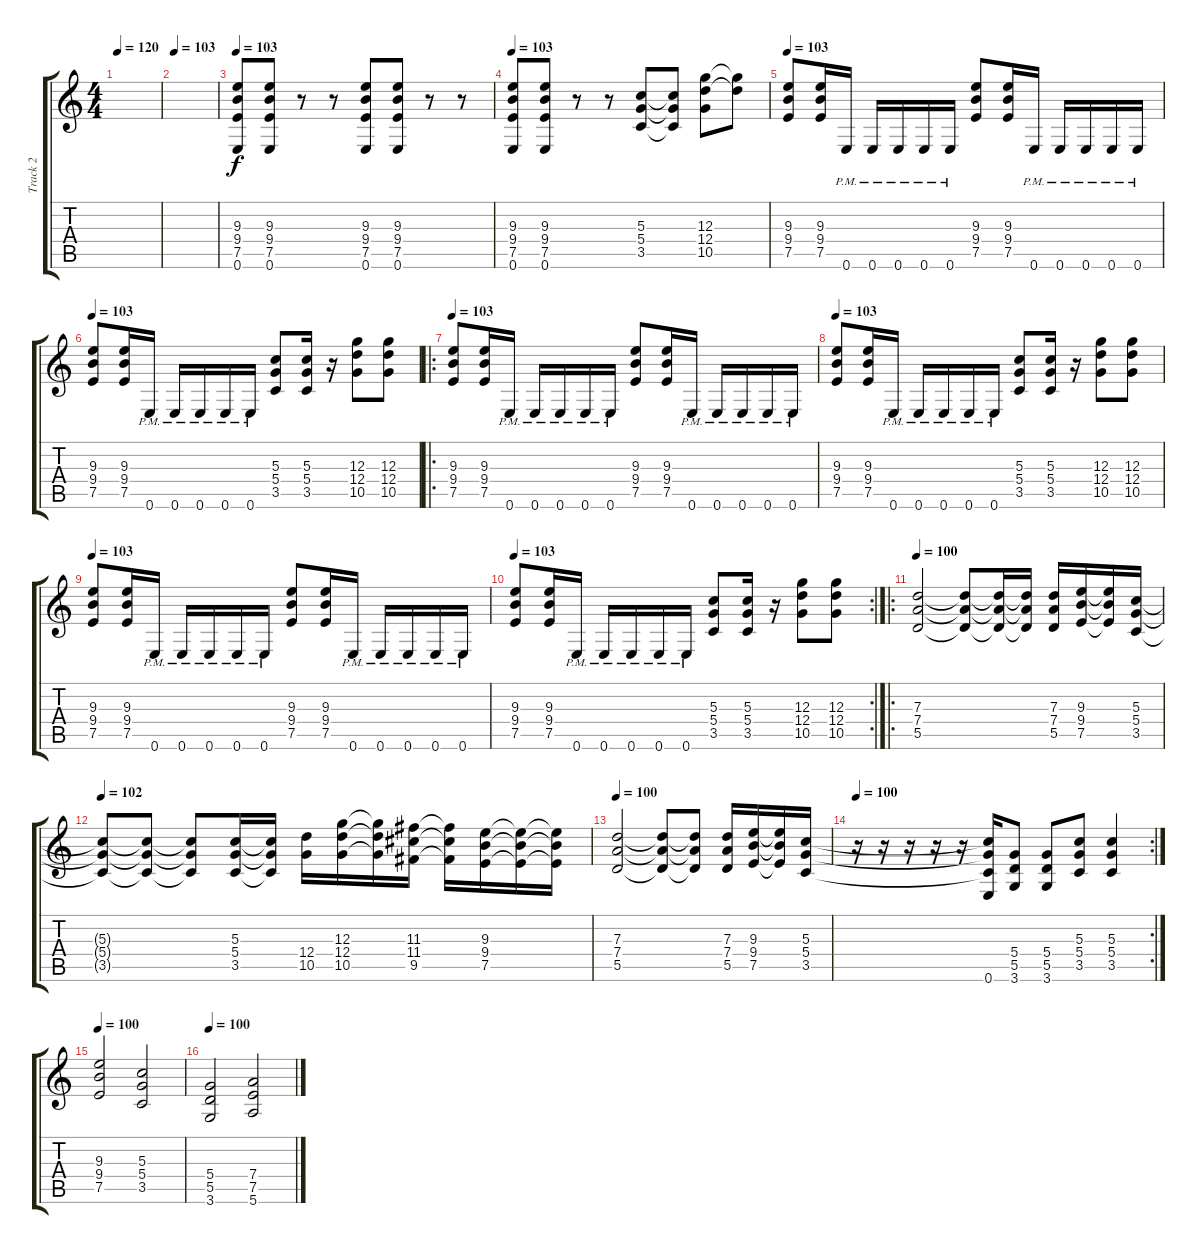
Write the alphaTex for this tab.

\track ("Track 2" "Track 2") {instrument distortionguitar}
\staff {score tabs}
\tuning (E4 B3 G3 D3 A2 E2) {hide}
\ts (4 4)
\tempo 120
\tempo 103
\tempo 120
\clef g2
\ks c
|
\tempo 103
|
\tempo 103
(9.3 9.4 7.5 0.6).8 (9.3 9.4 7.5 0.6).8 r.8 r.8 (9.3 9.4 7.5 0.6).8 (9.3 9.4 7.5 0.6).8 r.8 r.8 |
\tempo 103
(9.3 9.4 7.5 0.6).8 (9.3 9.4 7.5 0.6).8 r.8 r.8 (5.3 5.4 3.5).8 (5.3{t} 5.4{t} 3.5{t}).8 (12.3 12.4 10.5).8 (12.3{t} 12.4{t}).8 |
\tempo 103
(9.3 9.4 7.5).8 (9.3 9.4 7.5).16 0.6{pm}.16 0.6{pm}.16 0.6{pm}.16 0.6{pm}.16 0.6{pm}.16 (9.3 9.4 7.5).8 (9.3 9.4 7.5).16 0.6{pm}.16 0.6{pm}.16 0.6{pm}.16 0.6{pm}.16 0.6{pm}.16 |
\tempo 103
(9.3 9.4 7.5).8 (9.3 9.4 7.5).16 0.6{pm}.16 0.6{pm}.16 0.6{pm}.16 0.6{pm}.16 0.6{pm}.16 (5.3 5.4 3.5).8 (5.3 5.4 3.5).16 r.16 (12.3 12.4 10.5).8 (12.3 12.4 10.5).8 |
\ro
\tempo 103
(9.3 9.4 7.5).8 (9.3 9.4 7.5).16 0.6{pm}.16 0.6{pm}.16 0.6{pm}.16 0.6{pm}.16 0.6{pm}.16 (9.3 9.4 7.5).8 (9.3 9.4 7.5).16 0.6{pm}.16 0.6{pm}.16 0.6{pm}.16 0.6{pm}.16 0.6{pm}.16 |
\tempo 103
(9.3 9.4 7.5).8 (9.3 9.4 7.5).16 0.6{pm}.16 0.6{pm}.16 0.6{pm}.16 0.6{pm}.16 0.6{pm}.16 (5.3 5.4 3.5).8 (5.3 5.4 3.5).16 r.16 (12.3 12.4 10.5).8 (12.3 12.4 10.5).8 |
\tempo 103
(9.3 9.4 7.5).8 (9.3 9.4 7.5).16 0.6{pm}.16 0.6{pm}.16 0.6{pm}.16 0.6{pm}.16 0.6{pm}.16 (9.3 9.4 7.5).8 (9.3 9.4 7.5).16 0.6{pm}.16 0.6{pm}.16 0.6{pm}.16 0.6{pm}.16 0.6{pm}.16 |
\rc 2
\tempo 103
(9.3 9.4 7.5).8 (9.3 9.4 7.5).16 0.6{pm}.16 0.6{pm}.16 0.6{pm}.16 0.6{pm}.16 0.6{pm}.16 (5.3 5.4 3.5).8 (5.3 5.4 3.5).16 r.16 (12.3 12.4 10.5).8 (12.3 12.4 10.5).8 |
\ro
\tempo 100
(7.3 7.4 5.5).2 (7.3{t} 7.4{t} 5.5{t}).8 (7.3{t} 7.4{t} 5.5{t}).16 (7.3{t} 7.4{t} 5.5{t}).16 (7.3 7.4 5.5).16 (9.3 9.4 7.5).16 (9.3{t} 9.4{t} 7.5{t}).16 (5.3 5.4 3.5).16 |
\tempo 102
(5.3{t} 5.4{t} 3.5{t}).8 (5.3{t} 5.4{t} 3.5{t}).8 (5.3{t} 5.4{t} 3.5{t}).8 (5.3 5.4 3.5).16 (5.3{t} 5.4{t} 3.5{t}).16 (12.4 10.5).16 (12.3 12.4 10.5).16 (12.3{t} 12.4{t} 10.5{t}).16 (11.3 11.4 9.5).16 (11.3{t} 11.4{t} 9.5{t}).16 (9.3 9.4 7.5).16 (9.3{t} 9.4{t} 7.5{t}).16 (9.3{t} 9.4{t} 7.5{t}).16 |
\tempo 100
(7.3 7.4 5.5).2 (7.3{t} 7.4{t} 5.5{t}).8 (7.3{t} 7.4{t} 5.5{t}).8 (7.3 7.4 5.5).16 (9.3 9.4 7.5).16 (9.3{t} 9.4{t} 7.5{t}).16 (5.3 5.4 3.5).16 |
\rc 2
\tempo 100
r.16 r.16 r.16 r.16 r.16 (5.3{t} 5.4{t} 3.5{t} 0.6).16 (5.4 5.5 3.6).8 (5.4 5.5 3.6).8 (5.3 5.4 3.5).8 (5.3 5.4 3.5).4 |
\tempo 100
(9.3 9.4 7.5).2 (5.3 5.4 3.5).2 |
\tempo 100
(5.4 5.5 3.6).2 (7.4 7.5 5.6).2
